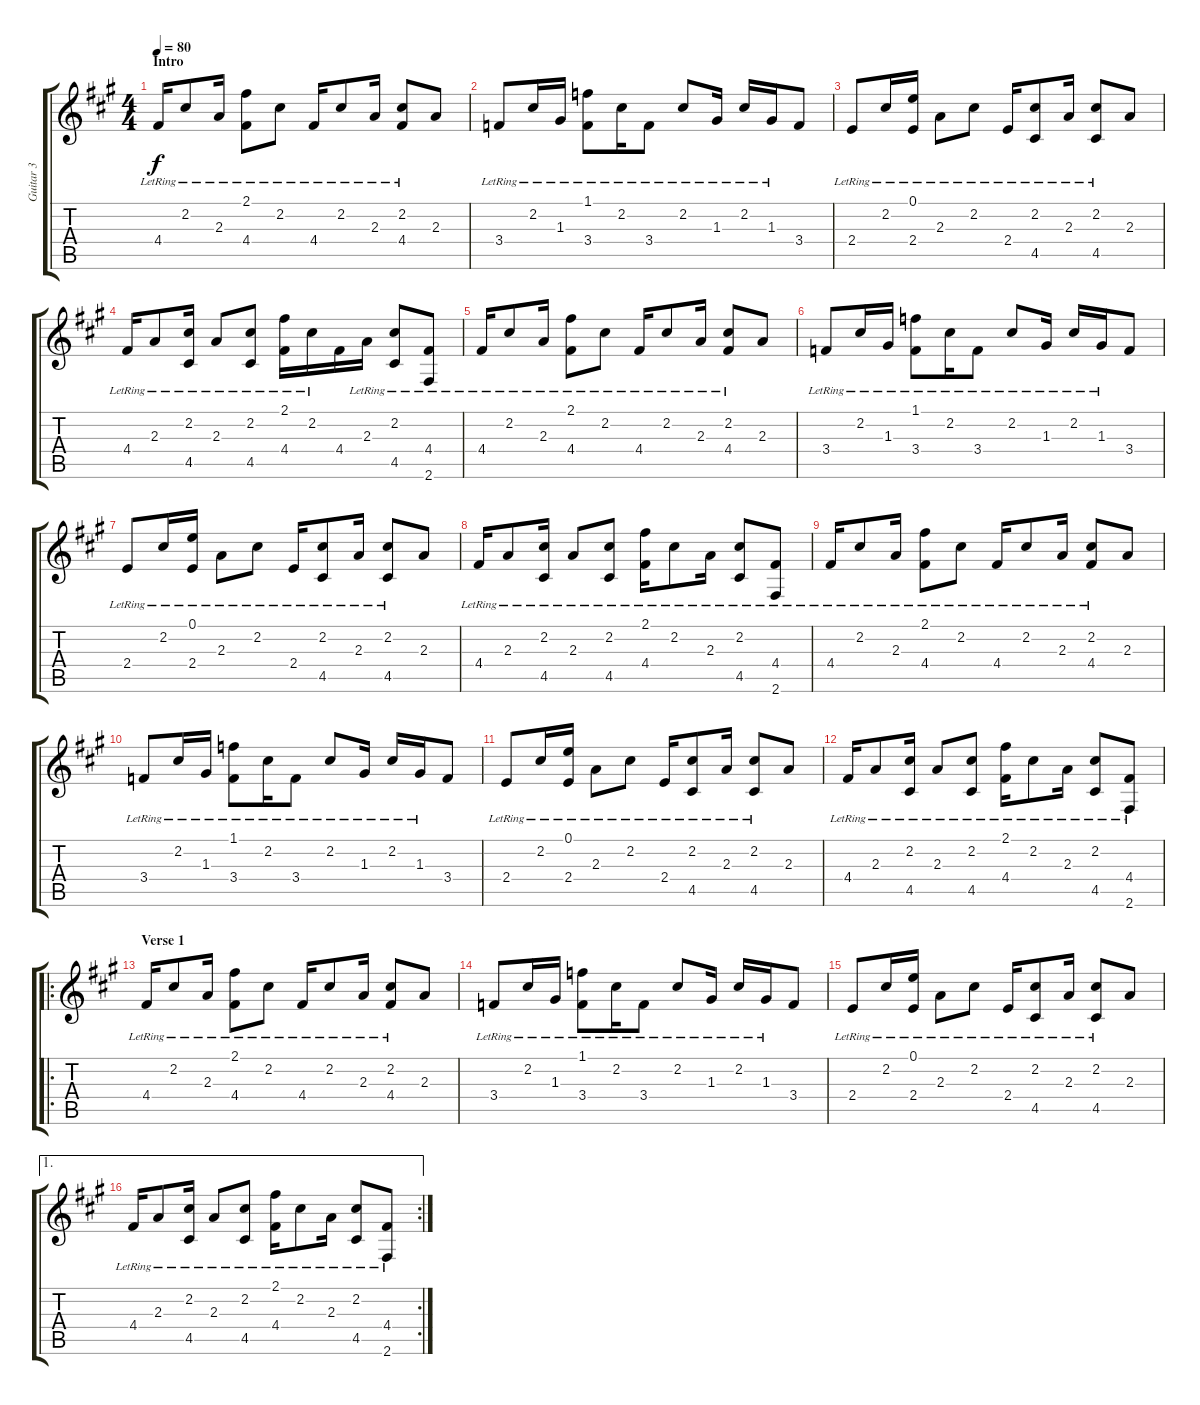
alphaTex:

\track ("Guitar 3" "Guitar 3") {instrument acousticguitarsteel}
\staff {score tabs}
\tuning (E4 B3 G3 D3 A2 E2) {hide}
\ts (4 4)
\section ("" "Intro")
\tempo 80
\clef g2
\ks a
4.4{lr}.16{dy f instrument acousticguitarsteel} 2.2{lr}.8 2.3{lr}.16{balance 0} (2.1{lr} 4.4{lr}).8 2.2{lr}.8 4.4{lr}.16{balance 16} 2.2{lr}.8 2.3{lr}.16 (2.2{lr} 4.4{lr}).8 2.3.8 |
3.4{lr}.8 2.2{lr}.16 1.3{lr}.16 (1.1{lr} 3.4{lr}).8{balance 0} 2.2{lr}.16 3.4{lr}.8 2.2{lr}.8 1.3{lr}.16{balance 16} 2.2{lr}.16 1.3{lr}.16 3.4.8 |
2.4{lr}.8 2.2{lr}.16{balance 0} (0.1{lr} 2.4{lr}).16 2.3{lr}.8 2.2{lr}.8 2.4{lr}.16 (2.2{lr} 4.5{lr}).8{balance 16} 2.3{lr}.16 (2.2{lr} 4.5{lr}).8 2.3.8 |
4.4{lr}.16{balance 0} 2.3{lr}.8 (2.2{lr} 4.5{lr}).16 2.3{lr}.8 (2.2{lr} 4.5{lr}).8 (2.1{lr} 4.4{lr}).16{balance 16} 2.2{lr}.16 4.4.16 2.3{lr}.16 (2.2{lr} 4.5{lr}).8 (4.4 2.6{lr}).8 |
4.4{lr}.16{balance 11} 2.2{lr}.8 2.3{lr}.16 (2.1{lr} 4.4{lr}).8 2.2{lr}.8 4.4{lr}.16 2.2{lr}.8 2.3{lr}.16 (2.2{lr} 4.4{lr}).8 2.3.8 |
3.4{lr}.8 2.2{lr}.16 1.3{lr}.16 (1.1{lr} 3.4{lr}).8 2.2{lr}.16 3.4{lr}.8 2.2{lr}.8 1.3{lr}.16 2.2{lr}.16 1.3{lr}.16 3.4.8 |
2.4{lr}.8 2.2{lr}.16 (0.1{lr} 2.4{lr}).16 2.3{lr}.8 2.2{lr}.8 2.4{lr}.16 (2.2{lr} 4.5{lr}).8 2.3{lr}.16 (2.2{lr} 4.5{lr}).8 2.3.8 |
4.4{lr}.16 2.3{lr}.8 (2.2{lr} 4.5{lr}).16 2.3{lr}.8 (2.2{lr} 4.5{lr}).8 (2.1{lr} 4.4{lr}).16 2.2{lr}.8 2.3{lr}.16 (2.2{lr} 4.5{lr}).8 (4.4 2.6{lr}).8 |
4.4{lr}.16 2.2{lr}.8 2.3{lr}.16 (2.1{lr} 4.4{lr}).8 2.2{lr}.8 4.4{lr}.16 2.2{lr}.8 2.3{lr}.16 (2.2{lr} 4.4{lr}).8 2.3.8 |
3.4{lr}.8 2.2{lr}.16 1.3{lr}.16 (1.1{lr} 3.4{lr}).8 2.2{lr}.16 3.4{lr}.8 2.2{lr}.8 1.3{lr}.16 2.2{lr}.16 1.3{lr}.16 3.4.8 |
2.4{lr}.8 2.2{lr}.16 (0.1{lr} 2.4{lr}).16 2.3{lr}.8 2.2{lr}.8 2.4{lr}.16 (2.2{lr} 4.5{lr}).8 2.3{lr}.16 (2.2{lr} 4.5{lr}).8 2.3.8 |
4.4{lr}.16 2.3{lr}.8 (2.2{lr} 4.5{lr}).16 2.3{lr}.8 (2.2{lr} 4.5{lr}).8 (2.1{lr} 4.4{lr}).16 2.2{lr}.8 2.3{lr}.16 (2.2{lr} 4.5{lr}).8 (4.4 2.6{lr}).8 |
\ro
\section ("" "Verse 1")
4.4{lr}.16 2.2{lr}.8 2.3{lr}.16 (2.1{lr} 4.4{lr}).8 2.2{lr}.8 4.4{lr}.16 2.2{lr}.8 2.3{lr}.16 (2.2{lr} 4.4{lr}).8 2.3.8 |
3.4{lr}.8 2.2{lr}.16 1.3{lr}.16 (1.1{lr} 3.4{lr}).8 2.2{lr}.16 3.4{lr}.8 2.2{lr}.8 1.3{lr}.16 2.2{lr}.16 1.3{lr}.16 3.4.8 |
2.4{lr}.8 2.2{lr}.16 (0.1{lr} 2.4{lr}).16 2.3{lr}.8 2.2{lr}.8 2.4{lr}.16 (2.2{lr} 4.5{lr}).8 2.3{lr}.16 (2.2{lr} 4.5{lr}).8 2.3.8 |
\ae 1
\rc 2
4.4{lr}.16 2.3{lr}.8 (2.2{lr} 4.5{lr}).16 2.3{lr}.8 (2.2{lr} 4.5{lr}).8 (2.1{lr} 4.4{lr}).16 2.2{lr}.8 2.3{lr}.16 (2.2{lr} 4.5{lr}).8 (4.4 2.6{lr}).8
